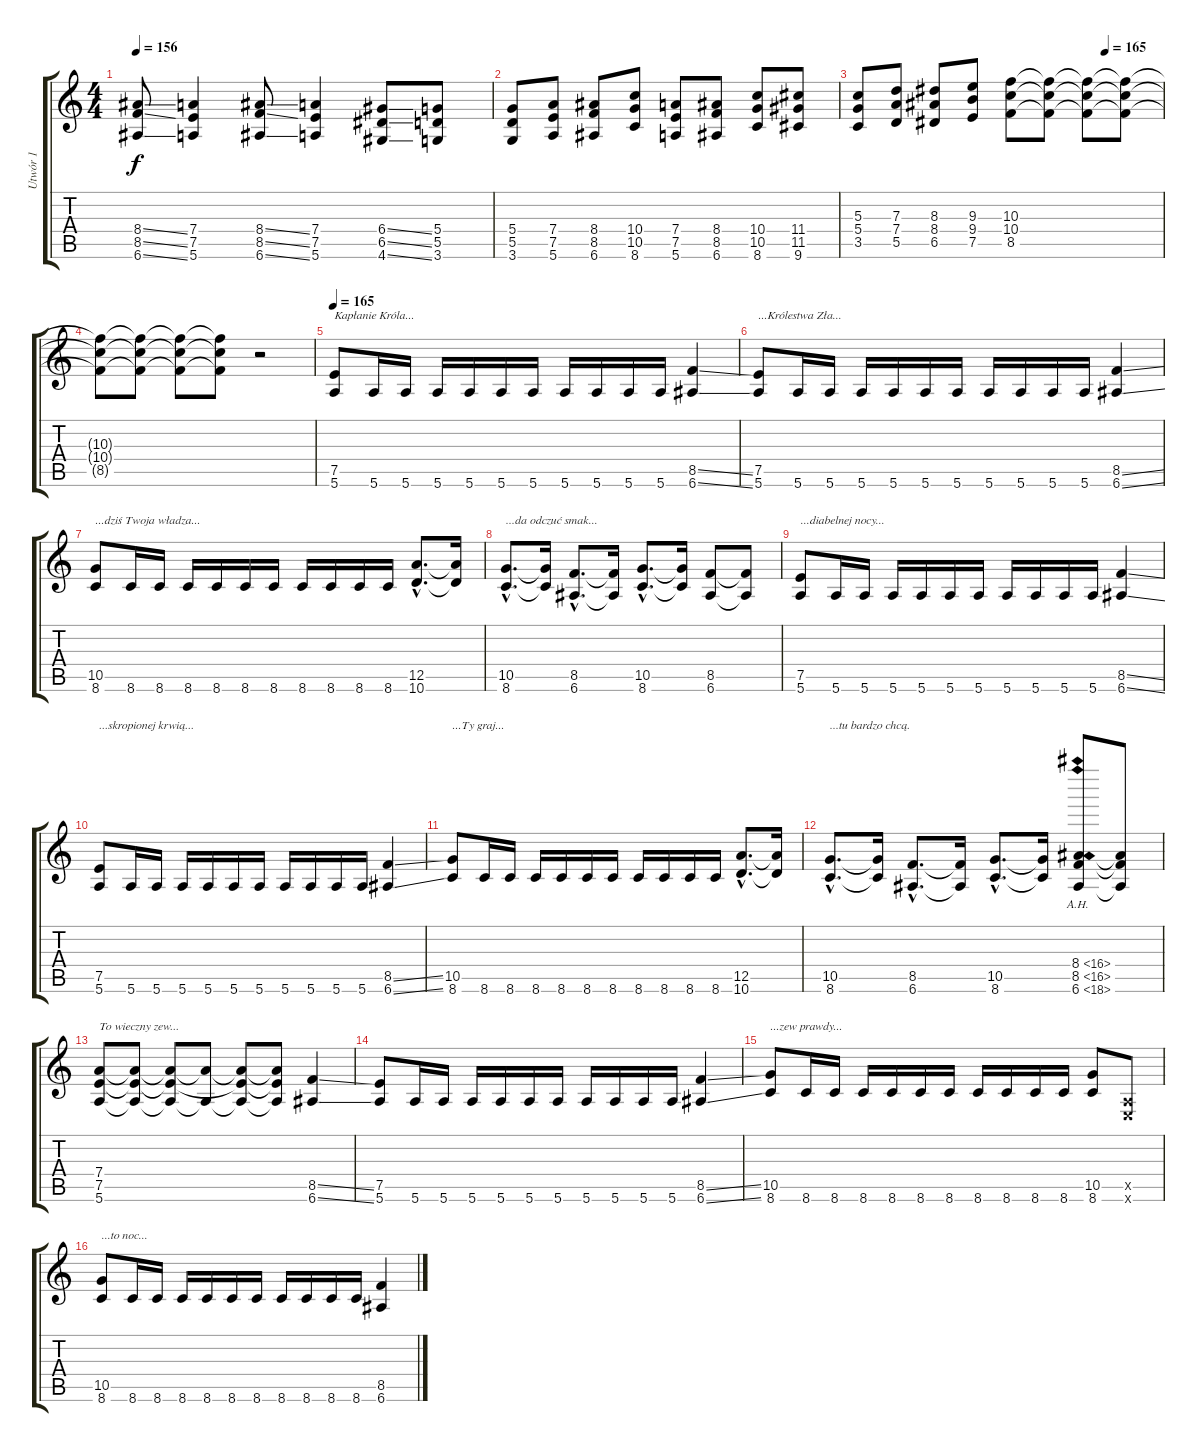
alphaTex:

\track ("Utwór 1" "Utwór 1") {instrument distortionguitar}
\staff {score tabs}
\tuning (E4 B3 G3 D3 A2 E2) {hide}
\ts (4 4)
\tempo 156
\clef g2
\ks c
(8.4{ss} 8.5{ss} 6.6{ss}).8{dy f} (7.4 7.5 5.6).4 (8.4{ss} 8.5{ss} 6.6{ss}).8 (7.4 7.5 5.6).4 (6.4{ss} 6.5{ss} 4.6{ss}).8 (5.4 5.5 3.6).8 |
(5.4 5.5 3.6).8 (7.4 7.5 5.6).8 (8.4 8.5 6.6).8 (10.4 10.5 8.6).8 (7.4 7.5 5.6).8 (8.4 8.5 6.6).8 (10.4 10.5 8.6).8 (11.4 11.5 9.6).8 |
\tempo (165 0.8125)
(5.3 5.4 3.5).8 (7.3 7.4 5.5).8 (8.3 8.4 6.5).8 (9.3 9.4 7.5).8 (10.3 10.4 8.5).8 (10.3{t} 10.4{t} 8.5{t}).8 (10.3{t} 10.4{t} 8.5{t}).8 (10.3{t} 10.4{t} 8.5{t}).8 |
(10.3{t} 10.4{t} 8.5{t}).8 (10.3{t} 10.4{t} 8.5{t}).8 (10.3{t} 10.4{t} 8.5{t}).8 (10.3{t} 10.4{t} 8.5{t}).8 r.2 |
\tempo 165
(7.5 5.6).8{txt "Kapłanie Króla..."} 5.6.16 5.6.16 5.6.16 5.6.16 5.6.16 5.6.16 5.6.16 5.6.16 5.6.16 5.6.16 (8.5{ss} 6.6{ss}).4 |
(7.5 5.6).8{txt "...Królestwa Zła..."} 5.6.16 5.6.16 5.6.16 5.6.16 5.6.16 5.6.16 5.6.16 5.6.16 5.6.16 5.6.16 (8.5{ss} 6.6{ss}).4 |
(10.5 8.6).8{txt "...dziś Twoja władza..."} 8.6.16 8.6.16 8.6.16 8.6.16 8.6.16 8.6.16 8.6.16 8.6.16 8.6.16 8.6.16 (12.5{hac} 10.6{hac}).8{d} (12.5{t} 10.6{t}).16 |
(10.5{hac} 8.6{hac}).8{d txt "...da odczuć smak..."} (10.5{t} 8.6{t}).16 (8.5{hac} 6.6{hac}).8{d} (8.5{t} 6.6{t}).16 (10.5{hac} 8.6{hac}).8{d} (10.5{t} 8.6{t}).16 (8.5 6.6).8 (8.5{t} 6.6{t}).8 |
(7.5 5.6).8{txt "...diabelnej nocy..."} 5.6.16 5.6.16 5.6.16 5.6.16 5.6.16 5.6.16 5.6.16 5.6.16 5.6.16 5.6.16 (8.5{ss} 6.6{ss}).4 |
(7.5 5.6).8{txt "...skropionej krwią..."} 5.6.16 5.6.16 5.6.16 5.6.16 5.6.16 5.6.16 5.6.16 5.6.16 5.6.16 5.6.16 (8.5{ss} 6.6{ss}).4 |
(10.5 8.6).8{txt "...Ty graj..."} 8.6.16 8.6.16 8.6.16 8.6.16 8.6.16 8.6.16 8.6.16 8.6.16 8.6.16 8.6.16 (12.5{hac} 10.6{hac}).8{d} (12.5{t} 10.6{t}).16 |
(10.5{hac} 8.6{hac}).8{d txt "...tu bardzo chcą."} (10.5{t} 8.6{t}).16 (8.5{hac} 6.6{hac}).8{d} (8.5{t} 6.6{t}).16 (10.5{hac} 8.6{hac}).8{d} (10.5{t} 8.6{t}).16 (8.4{ah 8} 8.5{ah 8} 6.6{ah 12}).8 (8.4{t} 8.5{t} 6.6{t}).8 |
(7.4 7.5 5.6).8{txt "To wieczny zew..."} (7.4{t} 7.5{t} 5.6{t}).8 (7.4{t} 7.5{t} 5.6{t}).8 (7.4{t} 5.6{t}).8 (7.4{t} 7.5{t} 5.6{t}).8 (7.4{t} 7.5{t} 5.6{t}).8 (8.5{ss} 6.6{ss}).4 |
(7.5 5.6).8 5.6.16 5.6.16 5.6.16 5.6.16 5.6.16 5.6.16 5.6.16 5.6.16 5.6.16 5.6.16 (8.5{ss} 6.6{ss}).4 |
(10.5 8.6).8{txt "...zew prawdy..."} 8.6.16 8.6.16 8.6.16 8.6.16 8.6.16 8.6.16 8.6.16 8.6.16 8.6.16 8.6.16 (10.5 8.6).8 (0.5{x} 0.6{x}).8 |
(10.5 8.6).8{txt "...to noc..."} 8.6.16 8.6.16 8.6.16 8.6.16 8.6.16 8.6.16 8.6.16 8.6.16 8.6.16 8.6.16 (8.5{ss} 6.6{ss}).4
